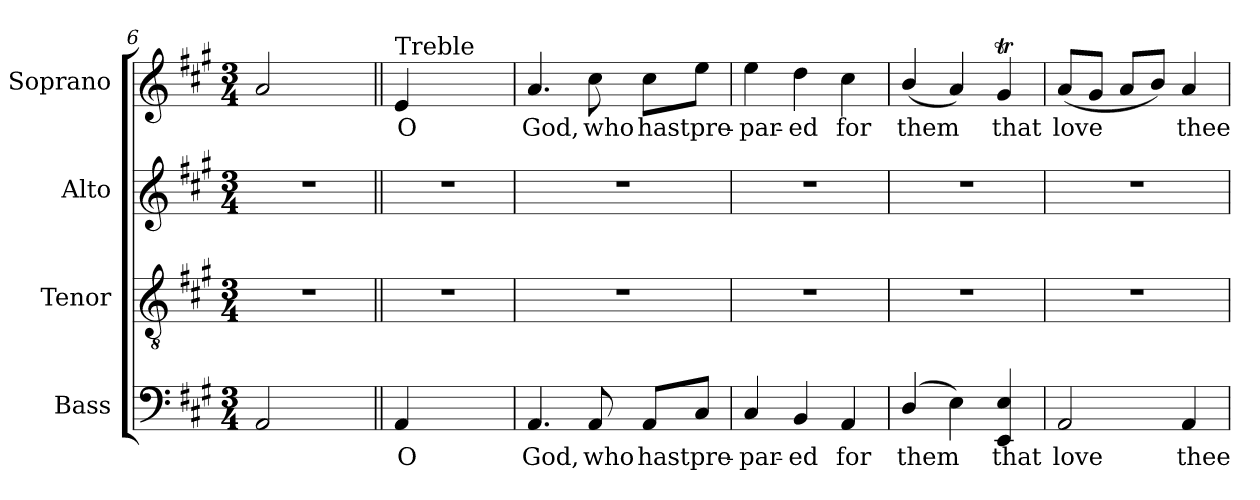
**kern	**text	**kern	**kern	**kern	**text
*part4	*part4	*part3	*part2	*part1	*part1
*staff4	*staff4	*staff3	*staff2	*staff1	*staff1
*I"Bass	*	*I"Tenor	*I"Alto	*I"Soprano	*
*I'B.	*	*I'T.	*I'A.	*I'S.	*
*clefF4	*	*clefGv2	*clefG2	*clefG2	*
*	*	*ITrd7c12	*	*	*
*k[f#c#g#]	*	*k[f#c#g#]	*k[f#c#g#]	*k[f#c#g#]	*
*A:	*	*A:	*A:	*A:	*
*M3/4	*	*M3/4	*M3/4	*M3/4	*
=6	=6	=6	=6	=6	=6
!	!	!LO:N:vis=1	!LO:N:vis=1	!	!
2AAi/	.	2.r	2.r	2ai/	.
4ryy	.	.	.	4ryy	.
!!LO:LB:g=z
=7||	=7||	=7||	=7||	=7||	=7||
!	!LO:LY:b:color=#000000	!LO:N:vis=1	!LO:N:vis=1	!	!
!	!	!	!	!LO:TX:a:t=Treble	!
!	!	!	!	!	!LO:LY:b:color=#000000
4AAi/	O	2.r	2.r	4ei/	O
2ryy	.	.	.	2ryy	.
=8	=8	=8	=8	=8	=8
!	!LO:LY:b:color=#000000	!LO:N:vis=1	!LO:N:vis=1	!	!
!	!	!	!	!	!LO:LY:b:color=#000000
4.AAi/	God,	2.r	2.r	4.ai/	God,
!	!LO:LY:b:color=#000000	!	!	!	!
!	!	!	!	!	!LO:LY:b:color=#000000
8AAi/	who	.	.	8cc#i\	who
!	!LO:LY:b:color=#000000	!	!	!	!
!	!	!	!	!	!LO:LY:b:color=#000000
8AAi/L	hast	.	.	8cc#i\L	hast
!	!LO:LY:b:color=#000000	!	!	!	!
!	!	!	!	!	!LO:LY:b:color=#000000
8C#i/J	pre-	.	.	8eei\J	pre-
=9	=9	=9	=9	=9	=9
!	!LO:LY:b:color=#000000	!LO:N:vis=1	!LO:N:vis=1	!	!
!	!	!	!	!	!LO:LY:b:color=#000000
4C#i/	-par-	2.r	2.r	4eei\	-par-
!	!LO:LY:b:color=#000000	!	!	!	!
!	!	!	!	!	!LO:LY:b:color=#000000
4BBi/	-ed	.	.	4ddi\	-ed
!	!LO:LY:b:color=#000000	!	!	!	!
!	!	!	!	!	!LO:LY:b:color=#000000
4AAi/	for	.	.	4cc#i\	for
=10	=10	=10	=10	=10	=10
!	!LO:LY:b:color=#000000	!LO:N:vis=1	!LO:N:vis=1	!	!
!	!	!	!	!	!LO:LY:b:color=#000000
(4Di/	them	2.r	2.r	(4bi/	them
4Ei\)	.	.	.	4ai/)	.
!	!LO:LY:b:color=#000000	!	!	!	!
!	!	!	!	!	!LO:LY:b:color=#000000
4EEi/ 4Ei	that	.	.	4g#ti/	that
=11	=11	=11	=11	=11	=11
!	!LO:LY:b:color=#000000	!LO:N:vis=1	!LO:N:vis=1	!	!
!	!	!	!	!	!LO:LY:b:color=#000000
2AAi/	love	2.r	2.r	(8ai/L	love
.	.	.	.	8g#i/J	.
.	.	.	.	8ai/L	.
.	.	.	.	8bi/J)	.
!	!LO:LY:b:color=#000000	!	!	!	!
!	!	!	!	!	!LO:LY:b:color=#000000
4AAi/	thee	.	.	4ai/	thee
=	=	=	=	=	=
*-	*-	*-	*-	*-	*-
